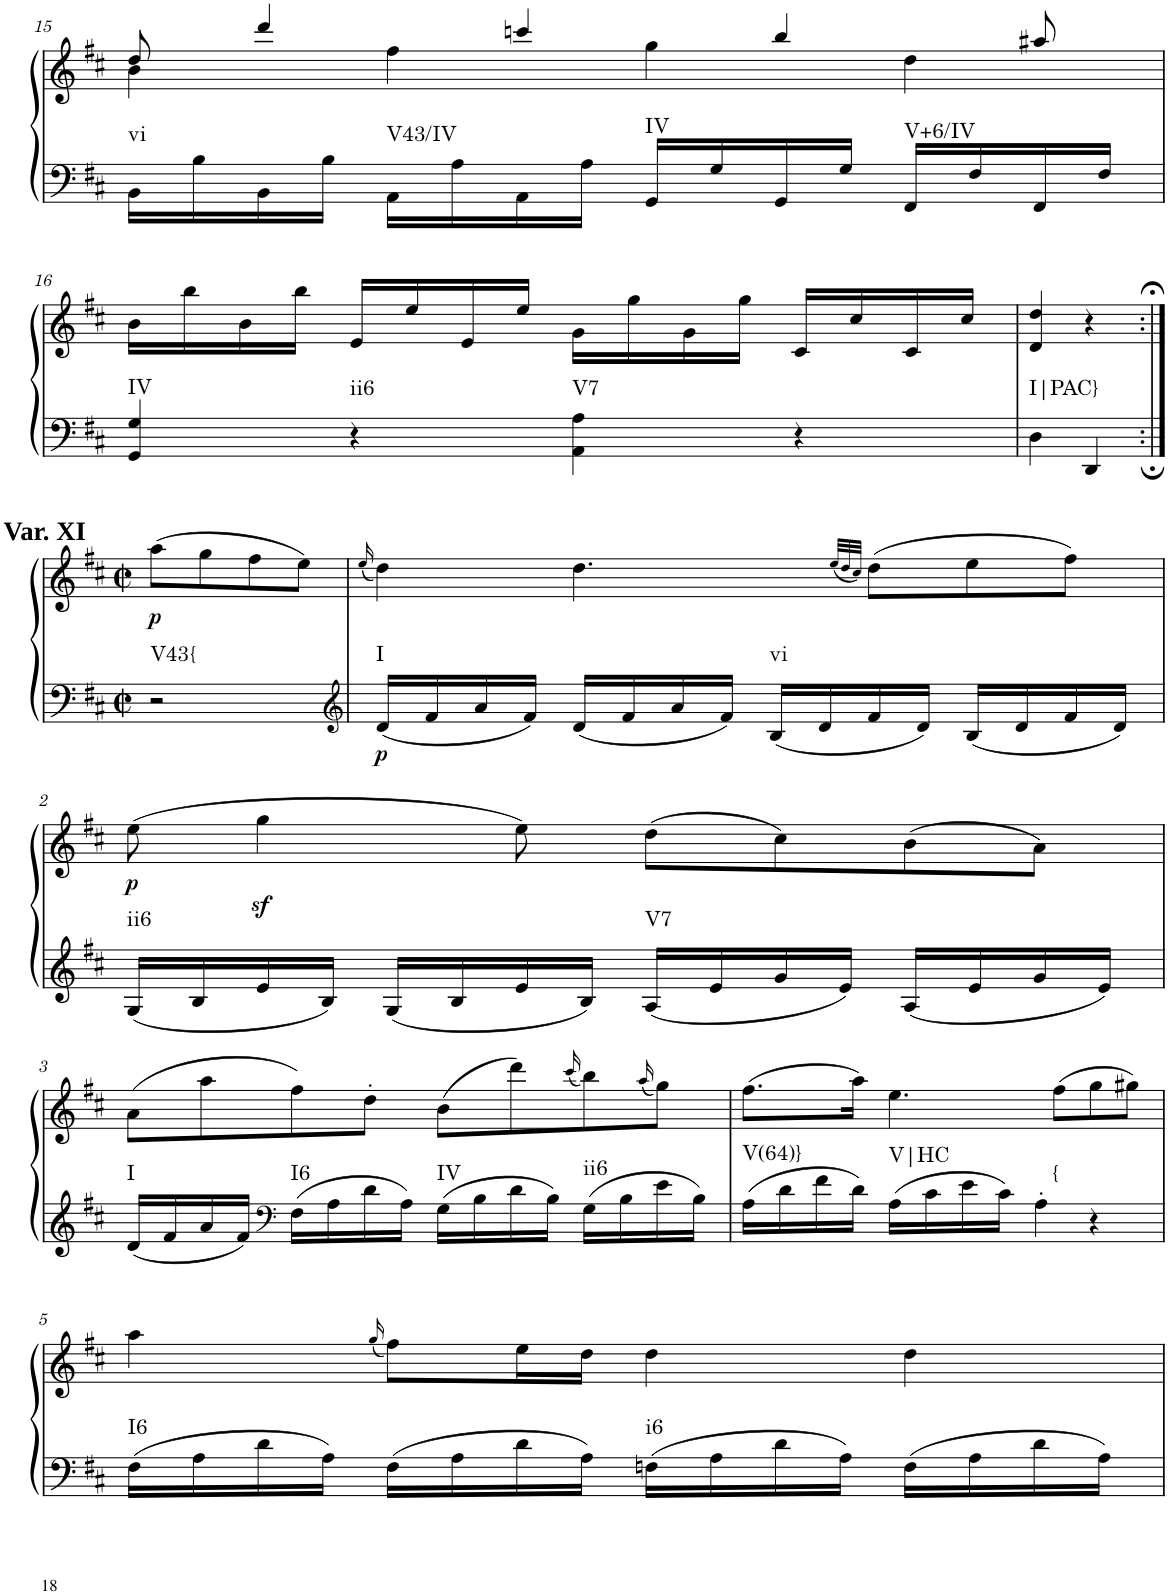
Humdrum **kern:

**kern	**kern	**dynam	**harte
*part1	*part1	*part1	*part1
*staff2	*staff1	*staff1/2	*
*I"unbenannt2	*	*	*
!!LO:PB:g=z
*clefF4	*clefG2	*	*
*k[f#c#]	*k[f#c#]	*	*
*M2/2	*M2/2	*	*
*met(c|)	*met(c|)	*	*
=15	=15	=15	=15
*	*^	*	*
!	!	!	!	!LO:H:kt=vi
16BB\LL	8dd/	4b\	.	N
16B\	.	.	.	.
16BB\	4ddd/	.	.	.
16B\JJ	.	.	.	.
!	!	!	!	!LO:H:kt=V43/IV
16AA\LL	.	4ff#\	.	N
16A\	.	.	.	.
16AA\	4cccn/	.	.	.
16A\JJ	.	.	.	.
!	!	!	!	!LO:H:kt=IV
16GG/LL	.	4gg\	.	N
16G/	.	.	.	.
16GG/	4bb/	.	.	.
16G/JJ	.	.	.	.
!	!	!	!	!LO:H:kt=V+6/IV
16FF#/LL	.	4dd\	.	N
16F#/	.	.	.	.
16FF#/	8aa#X/	.	.	.
16F#/JJ	.	.	.	.
*	*v	*v	*	*
!!LO:LB:g=z
=16	=16	=16	=16
!	!	!	!LO:H:kt=IV
4GG/ 4G/	16b\LL	.	N
.	16bb\	.	.
.	16b\	.	.
.	16bb\JJ	.	.
!	!	!	!LO:H:kt=ii6
4r	16e/LL	.	N
.	16ee/	.	.
.	16e/	.	.
.	16ee/JJ	.	.
!	!	!	!LO:H:kt=V7
4AA\ 4A\	16g\LL	.	N
.	16gg\	.	.
.	16g\	.	.
.	16gg\JJ	.	.
4r	16c#/LL	.	.
.	16cc#/	.	.
.	16c#/	.	.
.	16cc#/JJ	.	.
=17	=17	=17	=17
!	!	!	!LO:H:kt=I|PAC}
4D\	4d/ 4dd/	.	N
4DD/	4r	.	.
!!LO:LB:g=z
=:|!	=:|!	=:|!	=:|!
*clefF4	*clefG2	*	*
*M2/2	*M2/2	*	*
*met(c|)	*met(c|)	*	*
!	!LO:TX:a:B:t=Var. XI	!	!
!	!	!LO:DY:b	!LO:H:kt=V43{
2r	(8aa\L	p	N
.	8gg\	.	.
.	8ff#\	.	.
.	8ee\J)	.	.
=1	=1	=1	=1
*clefG2	*	*	*
.	(16qee/	.	.
!	!	!LO:DY:b=2	!LO:H:kt=I
*	*^	*	*
16d/LL	4dd\)	2ryy	p	N
16f#/	.	.	.	.
16a/	.	.	.	.
16f#/JJ	.	.	.	.
16d/LL	4.dd\	.	.	.
16f#/	.	.	.	.
16a/	.	.	.	.
16f#/JJ	.	.	.	.
!	!	!	!	!LO:H:kt=vi
16B/LL	.	2ryy	.	N
16d/	.	.	.	.
.	(32qee/LLL	.	.	.
.	32qdd/	.	.	.
.	32qcc#/JJJ)	.	.	.
16f#/	(8dd\L	.	.	.
16d/JJ	.	.	.	.
16B/LL	8ee\	.	.	.
16d/	.	.	.	.
16f#/	8ff#\J)	.	.	.
16d/JJ	.	.	.	.
!!LO:LB:g=z
=2	=2	=2	=2	=2
!	!	!	!LO:DY:b	!LO:H:kt=ii6
*	*v	*v	*	*
16G/LL	(8ee\	p	N
16B/	.	.	.
16e/	4ggz<\	.	.
16B/JJ	.	.	.
16G/LL	.	.	.
16B/	.	.	.
16e/	8ee\)	.	.
16B/JJ	.	.	.
!	!	!	!LO:H:kt=V7
16A/LL	(8dd\L	.	N
16e/	.	.	.
16g/	8cc#\)	.	.
16e/JJ	.	.	.
16A/LL	(8b\	.	.
16e/	.	.	.
16g/	8a\J)	.	.
16e/JJ	.	.	.
!!LO:LB:g=z
=3	=3	=3	=3
!	!	!	!LO:H:kt=I
16d/LL	(8a\L	.	N
16f#/	.	.	.
16a/	8aa\	.	.
16f#/JJ	.	.	.
*clefF4	*	*	*
!	!	!	!LO:H:kt=I6
16F#\LL	8ff#\)	.	N
16A\	.	.	.
16d\	8dd'\J	.	.
16A\JJ	.	.	.
!	!	!	!LO:H:kt=IV
16G\LL	(8b\L	.	N
16B\	.	.	.
16d\	8ddd\)	.	.
16B\JJ	.	.	.
.	(16qccc#/	.	.
!	!	!	!LO:H:kt=ii6
16G\LL	8bb\)	.	N
16B\	.	.	.
.	(16qaa/	.	.
16e\	8gg\J)	.	.
16B\JJ	.	.	.
=4	=4	=4	=4
!	!	!	!LO:H:kt=V(64)}
*	*^	*	*
16A\LL	(8.ff#\L	2ryy	.	N
16d\	.	.	.	.
16f#\	.	.	.	.
16d\JJ	16aa\Jk)	.	.	.
!	!	!	!	!LO:H:kt=V|HC
16A\LL	4.ee\	.	.	N
16c#\	.	.	.	.
16e\	.	.	.	.
16c#\JJ	.	.	.	.
!	!	!	!	!LO:H:kt={
4A'\	.	2ryy	.	N
.	(8ff#\L	.	.	.
4r	8gg\	.	.	.
.	8gg#X\J)	.	.	.
!!LO:LB:g=z
=5	=5	=5	=5	=5
!	!	!	!	!LO:H:kt=I6
*	*v	*v	*	*
16F#\LL	4aa\	.	N
16A\	.	.	.
16d\	.	.	.
16A\JJ	.	.	.
.	(16qgg/	.	.
16F#\LL	8ff#\L)	.	.
16A\	.	.	.
16d\	16ee\L	.	.
16A\JJ	16dd\JJ	.	.
!	!	!	!LO:H:kt=i6
16Fn\LL	4dd\	.	N
16A\	.	.	.
16d\	.	.	.
16A\JJ	.	.	.
16F\LL	4dd\	.	.
16A\	.	.	.
16d\	.	.	.
16A\JJ	.	.	.
=	=	=	=
*-	*-	*-	*-
